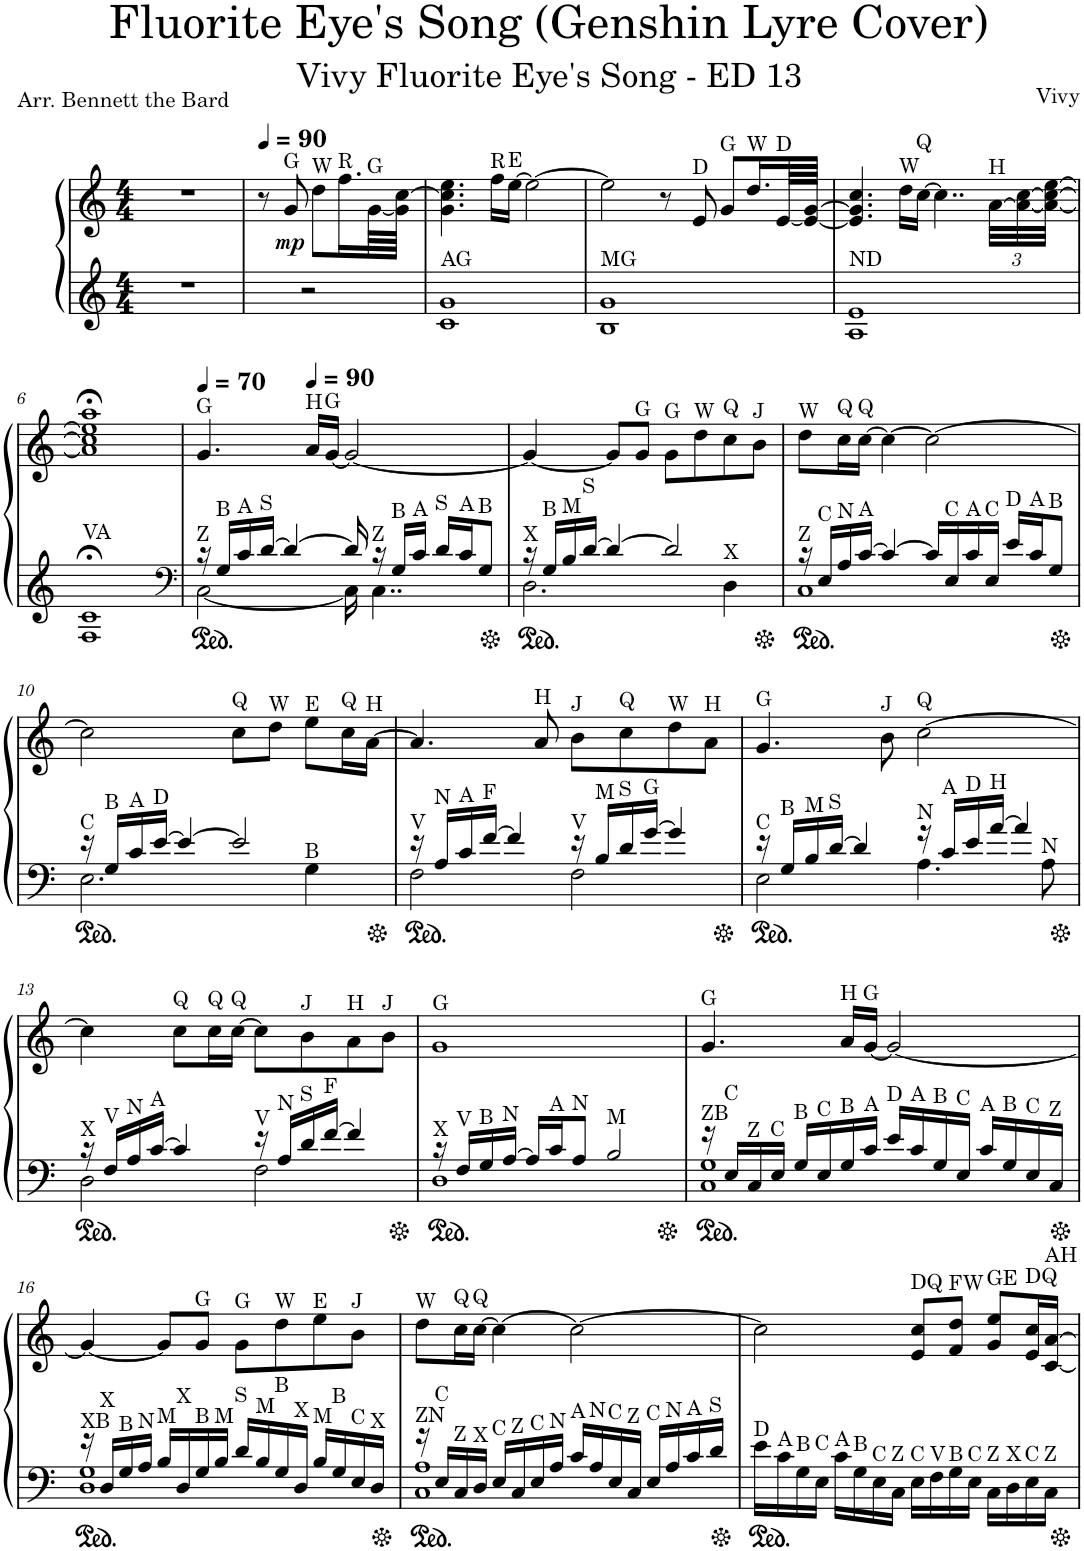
**kern	**kern	**dynam
*part1	*part1	*part1
*staff2	*staff1	*staff1/2
*I"Piano	*	*
*I'Pno.	*	*
*clefG2	*clefG2	*
*k[]	*k[]	*
*M4/4	*M4/4	*
=1	=1	=1
1r	1r	.
=2	=2	=2
*	*MM90	*
2r	8r	.
!	!LO:TX:a:t=G	!
!	!	!LO:DY:b
.	8g/	mp
!	!LO:TX:a:t=W	!
.	8dd\L	.
!	!LO:TX:a:t=R	!
.	16.ff\L	.
!	!LO:TX:a:t=G	!
.	[<64g\LL	.
.	64g\] [64cc\JJJJ	.
=3	=3	=3
!LO:TX:a:t=AG	!	!
1c 1g	4.g\ 4.cc\] 4.ee\	.
!	!LO:TX:a:t=R	!
.	16ff\LL	.
!	!LO:TX:a:t=E	!
.	[16ee\JJ	.
.	2ee\_	.
=4	=4	=4
!LO:TX:a:t=MG	!	!
1B 1g	2ee\]	.
.	8r	.
!	!LO:TX:a:t=D	!
.	8e/	.
!	!LO:TX:a:t=G	!
.	8g/L	.
!	!LO:TX:a:t=W	!
.	16.dd/L	.
!	!LO:TX:a:t=D	!
.	[<64e/LL	.
.	64e/_ [64g/JJJJ	.
=5	=5	=5
!LO:TX:a:t=ND	!	!
1A 1e	4.e/] 4.g/] 4.cc/	.
!	!LO:TX:a:t=W	!
.	16dd\LL	.
!	!LO:TX:a:t=Q	!
.	[16cc\JJ	.
.	4..cc\]	.
*	*Xbrackettup	*
!	!LO:TX:a:t=H	!
.	[48a\LLL	.
.	48a\_ [48cc\	.
.	48a\_ 48cc\_ [48ee\JJJ	.
!!LO:LB:g=z
=6	=6	=6
!LO:TX:a:t=VA	!	!
1F;< 1c;<	1a];< 1cc];< 1ee];< 1aa;<	.
=7	=7	=7
*clefF4	*	*
*	*MM70	*
*^	*	*
!	!	!LO:TX:a:t=G	!
!LO:TX:a:t=Z	!	!	!
16r	[<2C\	4.g/	.
!LO:TX:a:t=B	!	!	!
16G/LL	.	.	.
!LO:TX:a:t=A	!	!	!
16c/	.	.	.
!LO:TX:a:t=S	!	!	!
[16d/JJ	.	.	.
4d/_	.	.	.
*	*	*MM90	*
!	!	!LO:TX:a:t=H	!
.	.	16a/LL	.
!	!	!LO:TX:a:t=G	!
.	.	[16g/JJ	.
16d/]	16C\]	2g/_	.
!LO:TX:a:t=Z	!	!	!
16r	4..C\	.	.
!LO:TX:a:t=B	!	!	!
16G/LL	.	.	.
!LO:TX:a:t=A	!	!	!
16c/JJ	.	.	.
!LO:TX:a:t=S	!	!	!
16d/LL	.	.	.
!LO:TX:a:t=A	!	!	!
16c/J	.	.	.
!LO:TX:a:t=B	!	!	!
8G/J	.	.	.
=8	=8	=8	=8
!LO:TX:a:t=X	!	!	!
16r	2.D\	4g/_	.
!LO:TX:a:t=B	!	!	!
16G/LL	.	.	.
!LO:TX:a:t=M	!	!	!
16B/	.	.	.
!LO:TX:a:t=S	!	!	!
[16d/JJ	.	.	.
4d/_	.	8g/L]	.
!	!	!LO:TX:a:t=G	!
.	.	8g/J	.
!	!	!LO:TX:a:t=G	!
2d/]	.	8g\L	.
!	!	!LO:TX:a:t=W	!
.	.	8dd\	.
!	!	!LO:TX:a:t=Q	!
!	!LO:TX:a:t=X	!	!
.	4D\	8cc\	.
!	!	!LO:TX:a:t=J	!
.	.	8b\J	.
=9	=9	=9	=9
!	!	!LO:TX:a:t=W	!
!LO:TX:a:t=Z	!	!	!
16r	1C	8dd\L	.
!LO:TX:a:t=C	!	!	!
16E/LL	.	.	.
!	!	!LO:TX:a:t=Q	!
!LO:TX:a:t=N	!	!	!
16A/	.	16cc\L	.
!	!	!LO:TX:a:t=Q	!
!LO:TX:a:t=A	!	!	!
[16c/JJ	.	[16cc\JJ	.
4c/_	.	4cc\_	.
16c/LL]	.	2cc\_	.
!LO:TX:a:t=C	!	!	!
16E/	.	.	.
!LO:TX:a:t=A	!	!	!
16c/	.	.	.
!LO:TX:a:t=C	!	!	!
16E/JJ	.	.	.
!LO:TX:a:t=D	!	!	!
16e/LL	.	.	.
!LO:TX:a:t=A	!	!	!
16c/J	.	.	.
!LO:TX:a:t=B	!	!	!
8G/J	.	.	.
!!LO:LB:g=z
=10	=10	=10	=10
!LO:TX:a:t=C	!	!	!
16r	2.E\	2cc\]	.
!LO:TX:a:t=B	!	!	!
16G/LL	.	.	.
!LO:TX:a:t=A	!	!	!
16c/	.	.	.
!LO:TX:a:t=D	!	!	!
[16e/JJ	.	.	.
4e/_	.	.	.
!	!	!LO:TX:a:t=Q	!
2e/]	.	8cc\L	.
!	!	!LO:TX:a:t=W	!
.	.	8dd\J	.
!	!	!LO:TX:a:t=E	!
!	!LO:TX:a:t=B	!	!
.	4G\	8ee\L	.
!	!	!LO:TX:a:t=Q	!
.	.	16cc\L	.
!	!	!LO:TX:a:t=H	!
.	.	[16a\JJ	.
=11	=11	=11	=11
!LO:TX:a:t=V	!	!	!
16r	2F\	4.a/]	.
!LO:TX:a:t=N	!	!	!
16A/LL	.	.	.
!LO:TX:a:t=A	!	!	!
16c/	.	.	.
!LO:TX:a:t=F	!	!	!
[16f/JJ	.	.	.
4f/]	.	.	.
!	!	!LO:TX:a:t=H	!
.	.	8a/	.
!	!	!LO:TX:a:t=J	!
!LO:TX:a:t=V	!	!	!
16r	2F\	8b\L	.
!LO:TX:a:t=M	!	!	!
16B/LL	.	.	.
!	!	!LO:TX:a:t=Q	!
!LO:TX:a:t=S	!	!	!
16d/	.	8cc\	.
!LO:TX:a:t=G	!	!	!
[16g/JJ	.	.	.
!	!	!LO:TX:a:t=W	!
4g/]	.	8dd\	.
!	!	!LO:TX:a:t=H	!
.	.	8a\J	.
=12	=12	=12	=12
!	!	!LO:TX:a:t=G	!
!LO:TX:a:t=C	!	!	!
16r	2E\	4.g/	.
!LO:TX:a:t=B	!	!	!
16G/LL	.	.	.
!LO:TX:a:t=M	!	!	!
16B/	.	.	.
!LO:TX:a:t=S	!	!	!
[16d/JJ	.	.	.
4d/]	.	.	.
!	!	!LO:TX:a:t=J	!
.	.	8b\	.
!	!	!LO:TX:a:t=Q	!
!LO:TX:a:t=N	!	!	!
16r	4.A\	[2cc\	.
!LO:TX:a:t=A	!	!	!
16c/LL	.	.	.
!LO:TX:a:t=D	!	!	!
16e/	.	.	.
!LO:TX:a:t=H	!	!	!
[16a/JJ	.	.	.
4a/]	.	.	.
!	!LO:TX:a:t=N	!	!
.	8A\	.	.
!!LO:LB:g=z
=13	=13	=13	=13
!LO:TX:a:t=X	!	!	!
16r	2D\	4cc\]	.
!LO:TX:a:t=V	!	!	!
16F/LL	.	.	.
!LO:TX:a:t=N	!	!	!
16A/	.	.	.
!LO:TX:a:t=A	!	!	!
[16c/JJ	.	.	.
!	!	!LO:TX:a:t=Q	!
4c/]	.	8cc\L	.
!	!	!LO:TX:a:t=Q	!
.	.	16cc\L	.
!	!	!LO:TX:a:t=Q	!
.	.	[16cc\JJ	.
!LO:TX:a:t=V	!	!	!
16r	2F\	8cc\L]	.
!LO:TX:a:t=N	!	!	!
16A/LL	.	.	.
!	!	!LO:TX:a:t=J	!
!LO:TX:a:t=S	!	!	!
16d/	.	8b\	.
!LO:TX:a:t=F	!	!	!
[16f/JJ	.	.	.
!	!	!LO:TX:a:t=H	!
4f/]	.	8a\	.
!	!	!LO:TX:a:t=J	!
.	.	8b\J	.
=14	=14	=14	=14
!	!	!LO:TX:a:t=G	!
!LO:TX:a:t=X	!	!	!
16r	1D	1g	.
!LO:TX:a:t=V	!	!	!
16F/LL	.	.	.
!LO:TX:a:t=B	!	!	!
16G/	.	.	.
!LO:TX:a:t=N	!	!	!
[16A/JJ	.	.	.
16A/LL]	.	.	.
!LO:TX:a:t=A	!	!	!
16c/J	.	.	.
!LO:TX:a:t=N	!	!	!
8A/J	.	.	.
!LO:TX:a:t=M	!	!	!
2B/	.	.	.
=15	=15	=15	=15
!	!	!LO:TX:a:t=G	!
!LO:TX:a:t=ZB	!	!	!
16r	1C 1G	4.g/	.
!LO:TX:a:t=C	!	!	!
16E/LL	.	.	.
!LO:TX:a:t=Z	!	!	!
16C/	.	.	.
!LO:TX:a:t=C	!	!	!
16E/JJ	.	.	.
!LO:TX:a:t=B	!	!	!
16G/LL	.	.	.
!LO:TX:a:t=C	!	!	!
16E/	.	.	.
!	!	!LO:TX:a:t=H	!
!LO:TX:a:t=B	!	!	!
16G/	.	16a/LL	.
!	!	!LO:TX:a:t=G	!
!LO:TX:a:t=A	!	!	!
16c/JJ	.	[16g/JJ	.
!LO:TX:a:t=D	!	!	!
16e/LL	.	2g/_	.
!LO:TX:a:t=A	!	!	!
16c/	.	.	.
!LO:TX:a:t=B	!	!	!
16G/	.	.	.
!LO:TX:a:t=C	!	!	!
16E/JJ	.	.	.
!LO:TX:a:t=A	!	!	!
16c/LL	.	.	.
!LO:TX:a:t=B	!	!	!
16G/	.	.	.
!LO:TX:a:t=C	!	!	!
16E/	.	.	.
!LO:TX:a:t=Z	!	!	!
16C/JJ	.	.	.
!!LO:LB:g=z
=16	=16	=16	=16
!LO:TX:a:t=XB	!	!	!
16r	1D 1G	4g/_	.
!LO:TX:a:t=X	!	!	!
16D/LL	.	.	.
!LO:TX:a:t=B	!	!	!
16G/	.	.	.
!LO:TX:a:t=N	!	!	!
16A/JJ	.	.	.
!LO:TX:a:t=M	!	!	!
16B/LL	.	8g/L]	.
!LO:TX:a:t=X	!	!	!
16D/	.	.	.
!	!	!LO:TX:a:t=G	!
!LO:TX:a:t=B	!	!	!
16G/	.	8g/J	.
!LO:TX:a:t=M	!	!	!
16B/JJ	.	.	.
!	!	!LO:TX:a:t=G	!
!LO:TX:a:t=S	!	!	!
16d/LL	.	8g\L	.
!LO:TX:a:t=M	!	!	!
16B/	.	.	.
!	!	!LO:TX:a:t=W	!
!LO:TX:a:t=B	!	!	!
16G/	.	8dd\	.
!LO:TX:a:t=X	!	!	!
16D/JJ	.	.	.
!	!	!LO:TX:a:t=E	!
!LO:TX:a:t=M	!	!	!
16B/LL	.	8ee\	.
!LO:TX:a:t=B	!	!	!
16G/	.	.	.
!	!	!LO:TX:a:t=J	!
!LO:TX:a:t=C	!	!	!
16E/	.	8b\J	.
!LO:TX:a:t=X	!	!	!
16D/JJ	.	.	.
=17	=17	=17	=17
!	!	!LO:TX:a:t=W	!
!LO:TX:a:t=ZN	!	!	!
16r	1C 1A	8dd\L	.
!LO:TX:a:t=C	!	!	!
16E/LL	.	.	.
!	!	!LO:TX:a:t=Q	!
!LO:TX:a:t=Z	!	!	!
16C/	.	16cc\L	.
!	!	!LO:TX:a:t=Q	!
!LO:TX:a:t=X	!	!	!
16D/JJ	.	[16cc\JJ	.
!LO:TX:a:t=C	!	!	!
16E/LL	.	4cc\_	.
!LO:TX:a:t=Z	!	!	!
16C/	.	.	.
!LO:TX:a:t=C	!	!	!
16E/	.	.	.
!LO:TX:a:t=N	!	!	!
16A/JJ	.	.	.
!LO:TX:a:t=A	!	!	!
16c/LL	.	2cc\_	.
!LO:TX:a:t=N	!	!	!
16A/	.	.	.
!LO:TX:a:t=C	!	!	!
16E/	.	.	.
!LO:TX:a:t=Z	!	!	!
16C/JJ	.	.	.
!LO:TX:a:t=C	!	!	!
16E/LL	.	.	.
!LO:TX:a:t=N	!	!	!
16A/	.	.	.
!LO:TX:a:t=A	!	!	!
16c/	.	.	.
!LO:TX:a:t=S	!	!	!
16d/JJ	.	.	.
*v	*v	*	*
=18	=18	=18
!LO:TX:a:t=D	!	!
16e\LL	2cc\]	.
!LO:TX:a:t=A	!	!
16c\	.	.
!LO:TX:a:t=B	!	!
16G\	.	.
!LO:TX:a:t=C	!	!
16E\JJ	.	.
!LO:TX:a:t=A	!	!
16c\LL	.	.
!LO:TX:a:t=B	!	!
16G\	.	.
!LO:TX:a:t=C	!	!
16E\	.	.
!LO:TX:a:t=Z	!	!
16C\JJ	.	.
!	!LO:TX:a:t=DQ	!
!LO:TX:a:t=C	!	!
16E\LL	8e/ 8cc/L	.
!LO:TX:a:t=V	!	!
16F\	.	.
!	!LO:TX:a:t=FW	!
!LO:TX:a:t=B	!	!
16G\	8f/ 8dd/J	.
!LO:TX:a:t=C	!	!
16E\JJ	.	.
!	!LO:TX:a:t=GE	!
!LO:TX:a:t=Z	!	!
16C\LL	8g/ 8ee/L	.
!LO:TX:a:t=X	!	!
16D\	.	.
!	!LO:TX:a:t=DQ	!
!LO:TX:a:t=C	!	!
16E\	16e/ 16cc/L	.
!	!LO:TX:a:t=AH	!
!LO:TX:a:t=Z	!	!
16C\JJ	[16c/ [16a/JJ	.
=	=	=
*-	*-	*-
